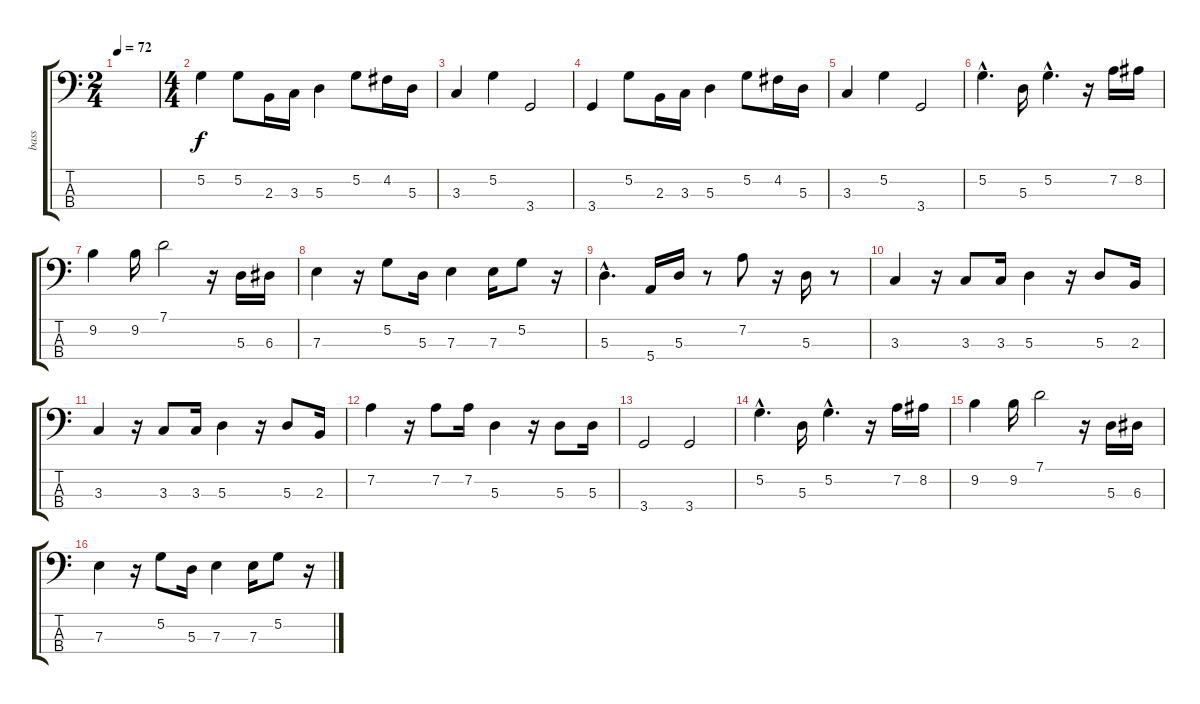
\track ("bass" "bass") {instrument electricbassfinger}
\staff {score tabs}
\tuning (G2 D2 A1 E1) {hide}
\ts (2 4)
\tempo 72
\clef f4
\ks c
|
\ts (4 4)
5.2.4 5.2.8 2.3.16 3.3.16 5.3.4 5.2.8 4.2.16 5.3.16 |
3.3.4 5.2.4 3.4.2 |
3.4.4 5.2.8 2.3.16 3.3.16 5.3.4 5.2.8 4.2.16 5.3.16 |
3.3.4 5.2.4 3.4.2 |
5.2{hac}.4{d} 5.3.16 5.2{hac}.4{d} r.16 7.2.16 8.2.16 |
9.2.4 9.2.16 7.1.2 r.16 5.3.16 6.3.16 |
7.3.4 r.16 5.2.8 5.3.16 7.3.4 7.3.16 5.2.8 r.16 |
5.3{hac}.4{d} 5.4.16 5.3.16 r.8 7.2.8 r.16 5.3.16 r.8 |
3.3.4 r.16 3.3.8 3.3.16 5.3.4 r.16 5.3.8 2.3.16 |
3.3.4 r.16 3.3.8 3.3.16 5.3.4 r.16 5.3.8 2.3.16 |
7.2.4 r.16 7.2.8 7.2.16 5.3.4 r.16 5.3.8 5.3.16 |
3.4.2 3.4.2 |
5.2{hac}.4{d} 5.3.16 5.2{hac}.4{d} r.16 7.2.16 8.2.16 |
9.2.4 9.2.16 7.1.2 r.16 5.3.16 6.3.16 |
7.3.4 r.16 5.2.8 5.3.16 7.3.4 7.3.16 5.2.8 r.16
